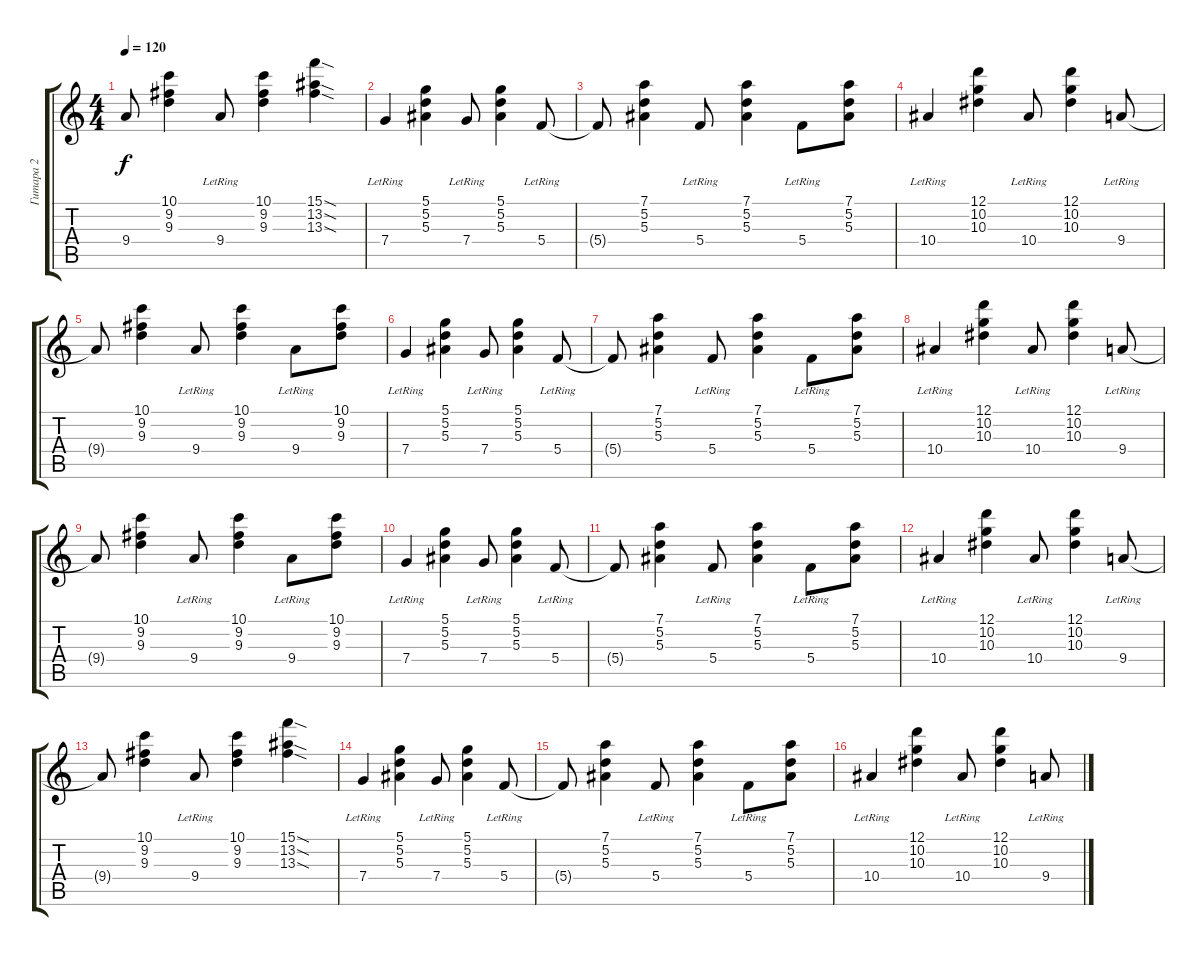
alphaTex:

\track ("Гитара 2" "Гитара 2") {instrument overdrivenguitar}
\staff {score tabs}
\tuning (D4 A3 F3 C3 G2 D2) {hide}
\ts (4 4)
\tempo 120
\clef g2
\ks c
9.4{t}.8{dy f} (10.1 9.2 9.3).4 9.4{lr}.8 (10.1 9.2 9.3).4 (15.1{sod} 13.2{sod} 13.3{sod}).4 |
7.4{lr}.4 (5.1 5.2 5.3).4 7.4{lr}.8 (5.1 5.2 5.3).4 5.4{lr}.8 |
5.4{t}.8 (7.1 5.2 5.3).4 5.4{lr}.8 (7.1 5.2 5.3).4 5.4{lr}.8 (7.1 5.2 5.3).8 |
10.4{lr}.4 (12.1 10.2 10.3).4 10.4{lr}.8 (12.1 10.2 10.3).4 9.4{lr}.8 |
9.4{t}.8 (10.1 9.2 9.3).4 9.4{lr}.8 (10.1 9.2 9.3).4 9.4{lr}.8 (10.1 9.2 9.3).8 |
7.4{lr}.4 (5.1 5.2 5.3).4 7.4{lr}.8 (5.1 5.2 5.3).4 5.4{lr}.8 |
5.4{t}.8 (7.1 5.2 5.3).4 5.4{lr}.8 (7.1 5.2 5.3).4 5.4{lr}.8 (7.1 5.2 5.3).8 |
10.4{lr}.4 (12.1 10.2 10.3).4 10.4{lr}.8 (12.1 10.2 10.3).4 9.4{lr}.8 |
9.4{t}.8 (10.1 9.2 9.3).4 9.4{lr}.8 (10.1 9.2 9.3).4 9.4{lr}.8 (10.1 9.2 9.3).8 |
7.4{lr}.4 (5.1 5.2 5.3).4 7.4{lr}.8 (5.1 5.2 5.3).4 5.4{lr}.8 |
5.4{t}.8 (7.1 5.2 5.3).4 5.4{lr}.8 (7.1 5.2 5.3).4 5.4{lr}.8 (7.1 5.2 5.3).8 |
10.4{lr}.4 (12.1 10.2 10.3).4 10.4{lr}.8 (12.1 10.2 10.3).4 9.4{lr}.8 |
9.4{t}.8 (10.1 9.2 9.3).4 9.4{lr}.8 (10.1 9.2 9.3).4 (15.1{sod} 13.2{sod} 13.3{sod}).4 |
7.4{lr}.4{volume 8} (5.1 5.2 5.3).4 7.4{lr}.8 (5.1 5.2 5.3).4 5.4{lr}.8 |
5.4{t}.8 (7.1 5.2 5.3).4 5.4{lr}.8 (7.1 5.2 5.3).4 5.4{lr}.8 (7.1 5.2 5.3).8 |
10.4{lr}.4 (12.1 10.2 10.3).4 10.4{lr}.8 (12.1 10.2 10.3).4 9.4{lr}.8
